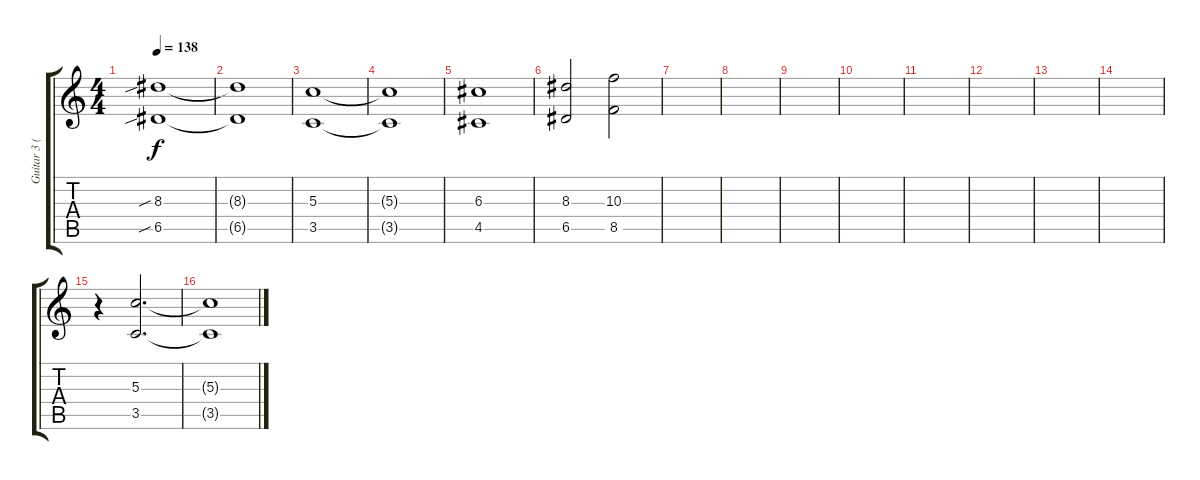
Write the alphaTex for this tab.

\track ("Guitar 3 (lead)" "Guitar 3 (") {instrument distortionguitar}
\staff {score tabs}
\tuning (E4 B3 G3 D3 A2 D2) {hide}
\ts (4 4)
\tempo 138
\clef g2
\ks c
(8.3{sib} 6.5{sib}).1{dy f} |
(8.3{t} 6.5{t}).1 |
(5.3 3.5).1 |
(5.3{t} 3.5{t}).1 |
(6.3 4.5).1 |
(8.3 6.5).2 (10.3 8.5).2 |
|
|
|
|
|
|
|
|
r.4 (5.3 3.5).2{d} |
(5.3{t} 3.5{t}).1
